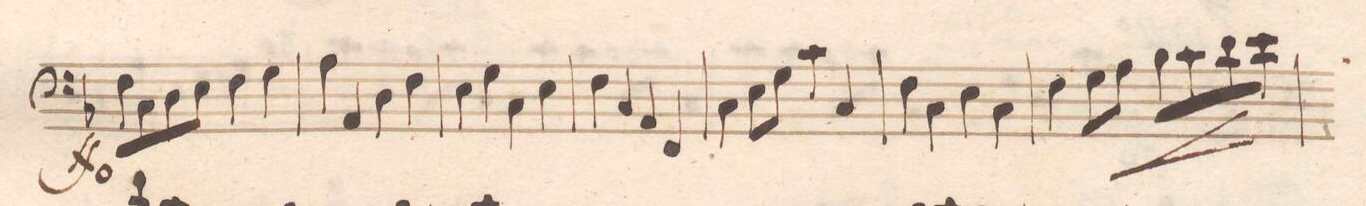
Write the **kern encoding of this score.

**kern	**dynam
*I"Basʃo e Violoncello	*
*clefF4	*
*k[b-]	*
*met(c|)	*
*M2/2	*
8F\L	ff
8C\	.
8D\	.
8E\J	.
4F\	.
4G\	.
=147	=147
4A\	.
4AA/	.
4D\	.
4F\	.
=148	=148
4E\	.
4G\	.
4C\	.
4E\	.
=149	=149
4F\	.
4C/	.
4AA/	.
4FF/	.
=150	=150
4C\	.
8E\L	.
8G\J	.
4c\	.
4C/	.
=151	=151
4F\	.
4C\	.
4E\	.
4C\	.
=152	=152
4F\	<
8G\L	.
8A\J	.
8B-\L	.
8c\	.
8d\	.
8e\J	[
=153	=153
*-	*-
